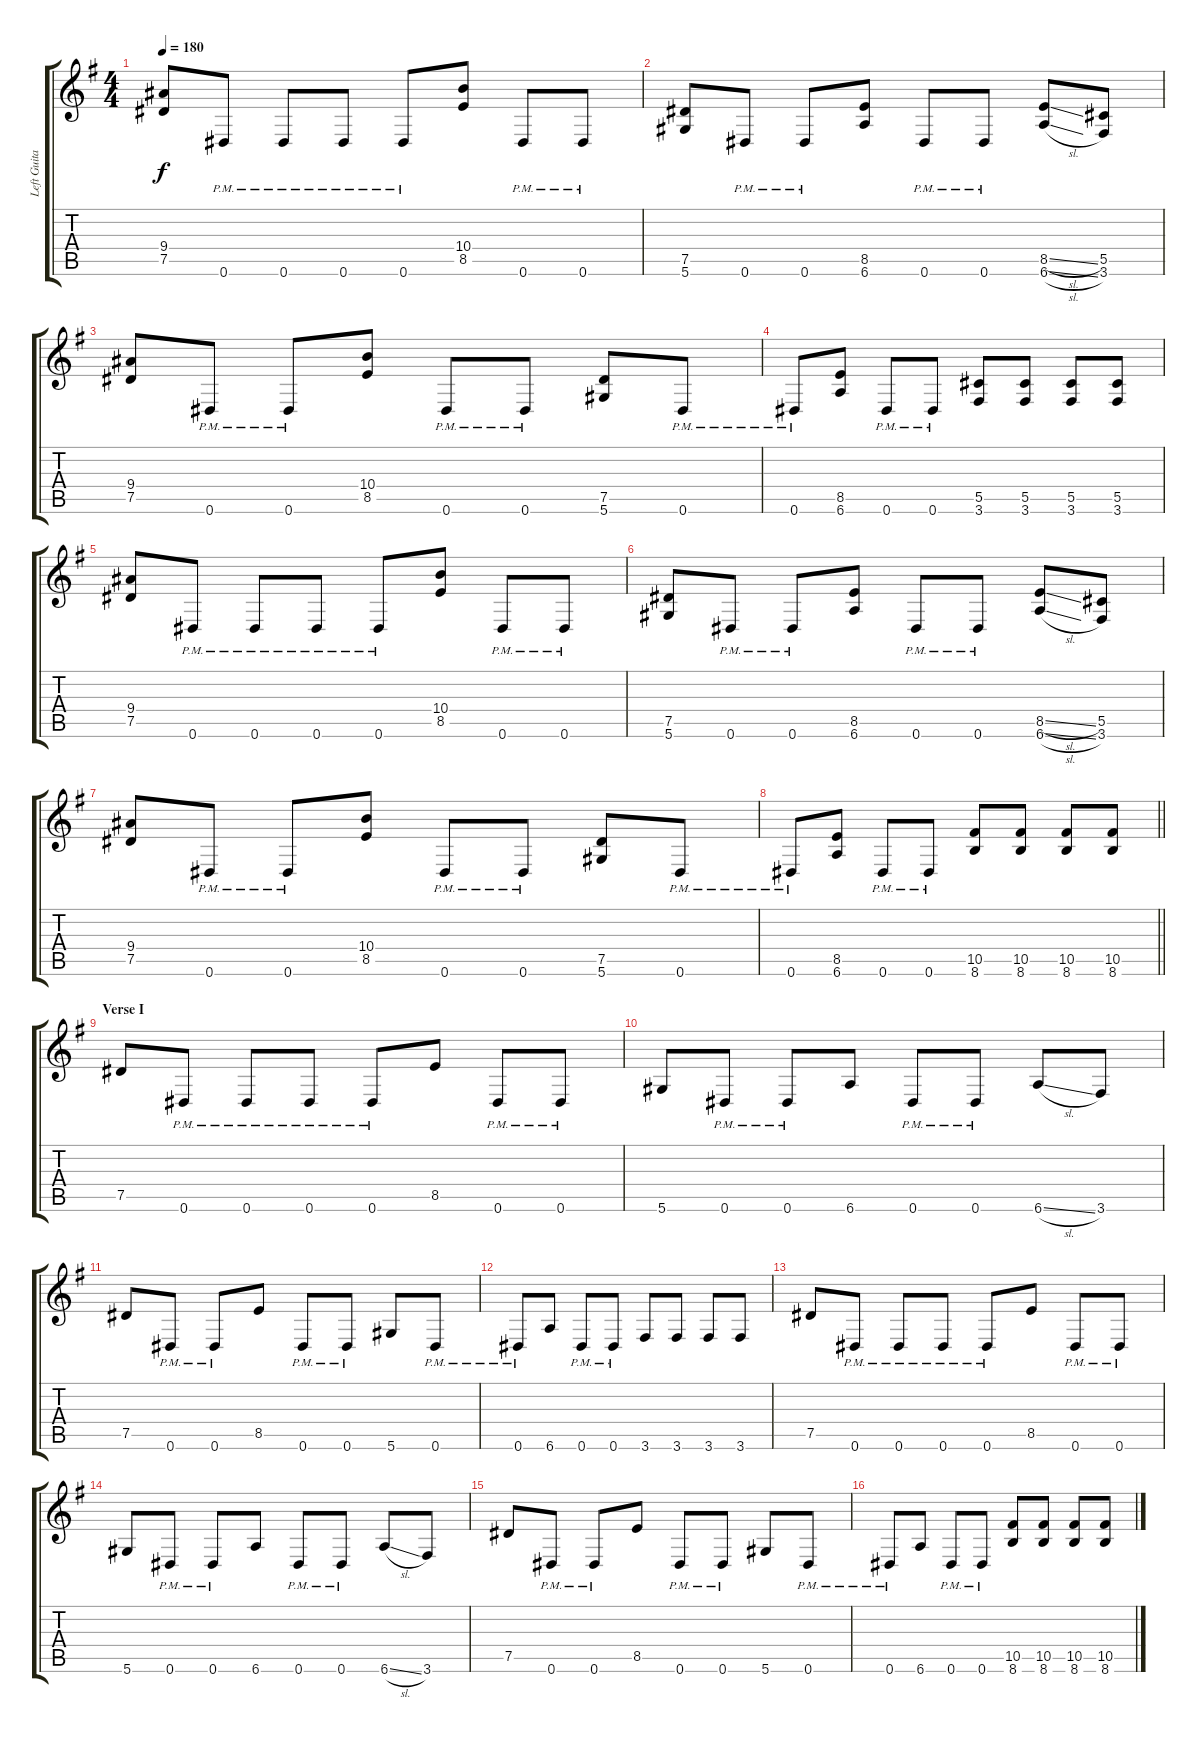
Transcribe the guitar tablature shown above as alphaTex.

\track ("Left Guitar" "Left Guita") {instrument overdrivenguitar}
\staff {score tabs}
\tuning (Eb4 Bb3 Gb3 Db3 Ab2 Eb2) {hide}
\ts (4 4)
\tempo 180
\clef g2
\ks g
(9.4 7.5).8{dy f} 0.6{pm}.8 0.6{pm}.8 0.6{pm}.8 0.6{pm}.8 (10.4 8.5).8 0.6{pm}.8 0.6{pm}.8 |
(7.5 5.6).8 0.6{pm}.8 0.6{pm}.8 (8.5 6.6).8 0.6{pm}.8 0.6{pm}.8 (8.5{sl} 6.6{sl}).8 (5.5 3.6).8 |
(9.4 7.5).8 0.6{pm}.8 0.6{pm}.8 (10.4 8.5).8 0.6{pm}.8 0.6{pm}.8 (7.5 5.6).8 0.6{pm}.8 |
0.6{pm}.8 (8.5 6.6).8 0.6{pm}.8 0.6{pm}.8 (5.5 3.6).8 (5.5 3.6).8 (5.5 3.6).8 (5.5 3.6).8 |
(9.4 7.5).8 0.6{pm}.8 0.6{pm}.8 0.6{pm}.8 0.6{pm}.8 (10.4 8.5).8 0.6{pm}.8 0.6{pm}.8 |
(7.5 5.6).8 0.6{pm}.8 0.6{pm}.8 (8.5 6.6).8 0.6{pm}.8 0.6{pm}.8 (8.5{sl} 6.6{sl}).8 (5.5 3.6).8 |
(9.4 7.5).8 0.6{pm}.8 0.6{pm}.8 (10.4 8.5).8 0.6{pm}.8 0.6{pm}.8 (7.5 5.6).8 0.6{pm}.8 |
\barLineRight lightlight
0.6{pm}.8 (8.5 6.6).8 0.6{pm}.8 0.6{pm}.8 (10.5 8.6).8 (10.5 8.6).8 (10.5 8.6).8 (10.5 8.6).8 |
\section ("" "Verse I")
7.5.8 0.6{pm}.8 0.6{pm}.8 0.6{pm}.8 0.6{pm}.8 8.5.8 0.6{pm}.8 0.6{pm}.8 |
5.6.8 0.6{pm}.8 0.6{pm}.8 6.6.8 0.6{pm}.8 0.6{pm}.8 6.6{sl}.8 3.6.8 |
7.5.8 0.6{pm}.8 0.6{pm}.8 8.5.8 0.6{pm}.8 0.6{pm}.8 5.6.8 0.6{pm}.8 |
0.6{pm}.8 6.6.8 0.6{pm}.8 0.6{pm}.8 3.6.8 3.6.8 3.6.8 3.6.8 |
7.5.8 0.6{pm}.8 0.6{pm}.8 0.6{pm}.8 0.6{pm}.8 8.5.8 0.6{pm}.8 0.6{pm}.8 |
5.6.8 0.6{pm}.8 0.6{pm}.8 6.6.8 0.6{pm}.8 0.6{pm}.8 6.6{sl}.8 3.6.8 |
7.5.8 0.6{pm}.8 0.6{pm}.8 8.5.8 0.6{pm}.8 0.6{pm}.8 5.6.8 0.6{pm}.8 |
0.6{pm}.8 6.6.8 0.6{pm}.8 0.6{pm}.8 (10.5 8.6).8 (10.5 8.6).8 (10.5 8.6).8 (10.5 8.6).8
